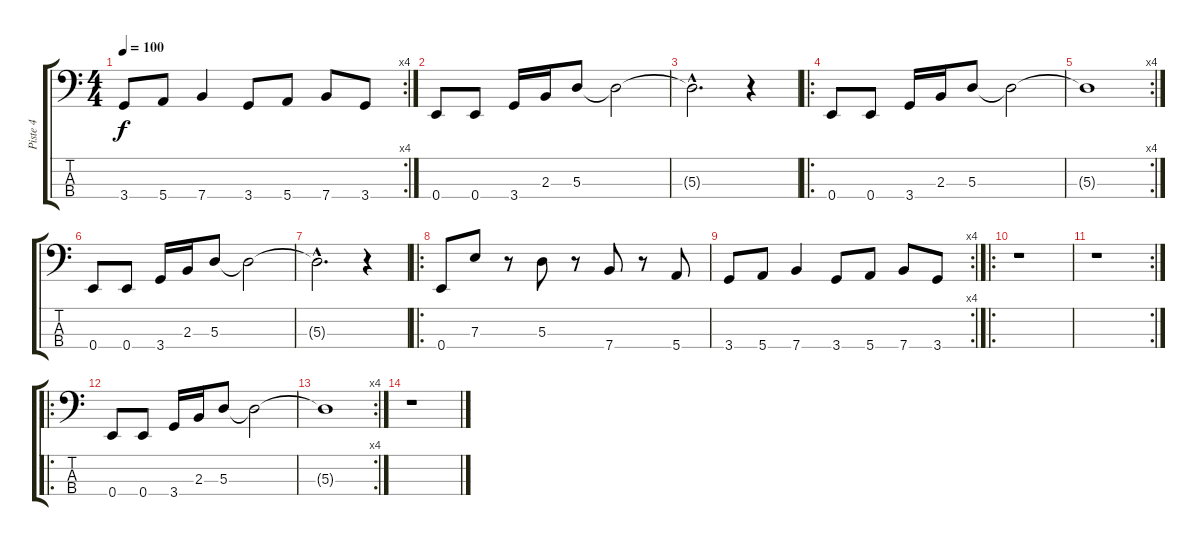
\track ("Piste 4" "Piste 4") {instrument electricbasspick}
\staff {score tabs}
\tuning (G2 D2 A1 E1) {hide}
\rc 4
\ts (4 4)
\tempo 100
\clef f4
\ks c
3.4.8{dy f} 5.4.8 7.4.4 3.4.8 5.4.8 7.4.8 3.4.8 |
0.4.8 0.4.8 3.4.16 2.3.16 5.3.8 5.3{t}.2 |
5.3{hac t}.2{d} r.4 |
\ro
0.4.8 0.4.8 3.4.16 2.3.16 5.3.8 5.3{t}.2 |
\rc 4
5.3{t}.1 |
0.4.8 0.4.8 3.4.16 2.3.16 5.3.8 5.3{t}.2 |
5.3{hac t}.2{d} r.4 |
\ro
0.4.8 7.3.8 r.8 5.3.8 r.8 7.4.8 r.8 5.4.8 |
\rc 4
3.4.8 5.4.8 7.4.4 3.4.8 5.4.8 7.4.8 3.4.8 |
\ro
r.1 |
\rc 2
r.1 |
\ro
0.4.8 0.4.8 3.4.16 2.3.16 5.3.8 5.3{t}.2 |
\rc 4
5.3{t}.1 |
r.1
